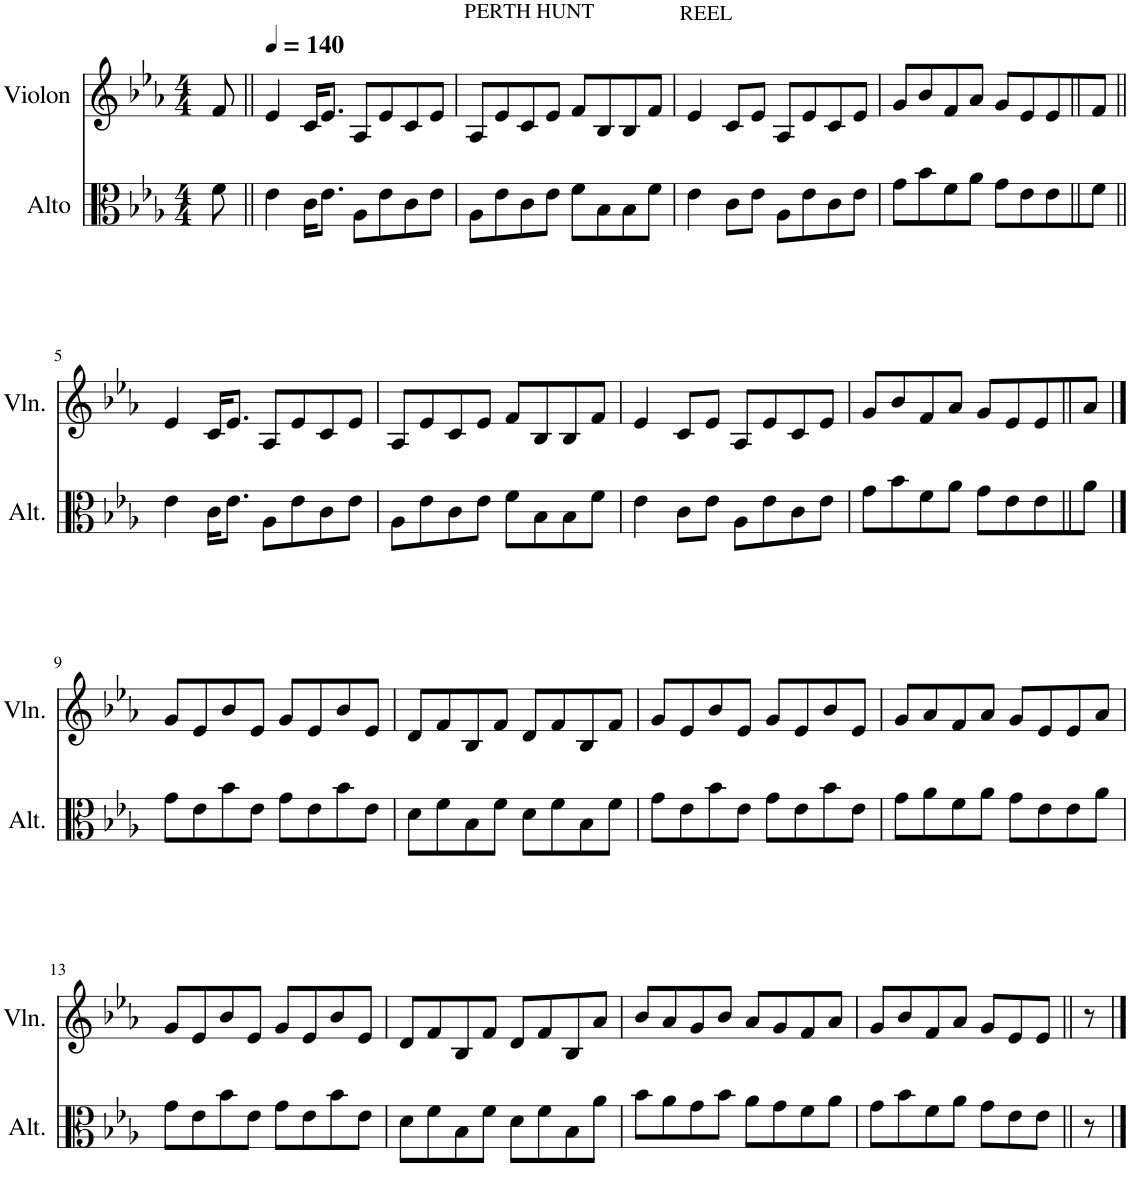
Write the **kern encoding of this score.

**kern	**kern
*part2	*part1
*staff2	*staff1
*I"Alto	*I"Violon
*I'Alt.	*I'Vln.
*clefC3	*clefG2
*k[b-e-a-]	*k[b-e-a-]
*M4/4	*M4/4
=	=
8f\	8f/
=1||	=1||
*	*MM140
4e-\	4e-/
16c\KL	16c/KL
8.e-\J	8.e-/J
8A-\L	8A-/L
8e-\	8e-/
8c\	8c/
8e-\J	8e-/J
=2	=2
!	!LO:TX:a:t=PERTH HUNT
8A-\L	8A-/L
8e-\	8e-/
8c\	8c/
8e-\J	8e-/J
8f\L	8f/L
8B-\	8B-/
8B-\	8B-/
8f\J	8f/J
=3	=3
!	!LO:TX:a:t=REEL
4e-\	4e-/
8c\L	8c/L
8e-\J	8e-/J
8A-\L	8A-/L
8e-\	8e-/
8c\	8c/
8e-\J	8e-/J
=4	=4
8g\L	8g/L
8b-\	8b-/
8f\	8f/
8a-\J	8a-/J
8g\L	8g/L
8e-\	8e-/
8e-\	8e-/
8f\J	8f/J
!!LO:LB:g=z
=5||	=5||
4e-\	4e-/
16c\KL	16c/KL
8.e-\J	8.e-/J
8A-\L	8A-/L
8e-\	8e-/
8c\	8c/
8e-\J	8e-/J
=6	=6
8A-\L	8A-/L
8e-\	8e-/
8c\	8c/
8e-\J	8e-/J
8f\L	8f/L
8B-\	8B-/
8B-\	8B-/
8f\J	8f/J
=7	=7
4e-\	4e-/
8c\L	8c/L
8e-\J	8e-/J
8A-\L	8A-/L
8e-\	8e-/
8c\	8c/
8e-\J	8e-/J
=8	=8
8g\L	8g/L
8b-\	8b-/
8f\	8f/
8a-\J	8a-/J
8g\L	8g/L
8e-\	8e-/
8e-\	8e-/
8a-\J	8a-/J
!!LO:LB:g=z
==9	==9
8g\L	8g/L
8e-\	8e-/
8b-\	8b-/
8e-\J	8e-/J
8g\L	8g/L
8e-\	8e-/
8b-\	8b-/
8e-\J	8e-/J
=10	=10
8d\L	8d/L
8f\	8f/
8B-\	8B-/
8f\J	8f/J
8d\L	8d/L
8f\	8f/
8B-\	8B-/
8f\J	8f/J
=11	=11
8g\L	8g/L
8e-\	8e-/
8b-\	8b-/
8e-\J	8e-/J
8g\L	8g/L
8e-\	8e-/
8b-\	8b-/
8e-\J	8e-/J
=12	=12
8g\L	8g/L
8a-\	8a-/
8f\	8f/
8a-\J	8a-/J
8g\L	8g/L
8e-\	8e-/
8e-\	8e-/
8a-\J	8a-/J
!!LO:LB:g=z
=13	=13
8g\L	8g/L
8e-\	8e-/
8b-\	8b-/
8e-\J	8e-/J
8g\L	8g/L
8e-\	8e-/
8b-\	8b-/
8e-\J	8e-/J
=14	=14
8d\L	8d/L
8f\	8f/
8B-\	8B-/
8f\J	8f/J
8d\L	8d/L
8f\	8f/
8B-\	8B-/
8a-\J	8a-/J
=15	=15
8b-\L	8b-/L
8a-\	8a-/
8g\	8g/
8b-\J	8b-/J
8a-\L	8a-/L
8g\	8g/
8f\	8f/
8a-\J	8a-/J
=16	=16
8g\L	8g/L
8b-\	8b-/
8f\	8f/
8a-\J	8a-/J
8g\L	8g/L
8e-\	8e-/
8e-\J	8e-/J
8r	8r
==	==
*-	*-
